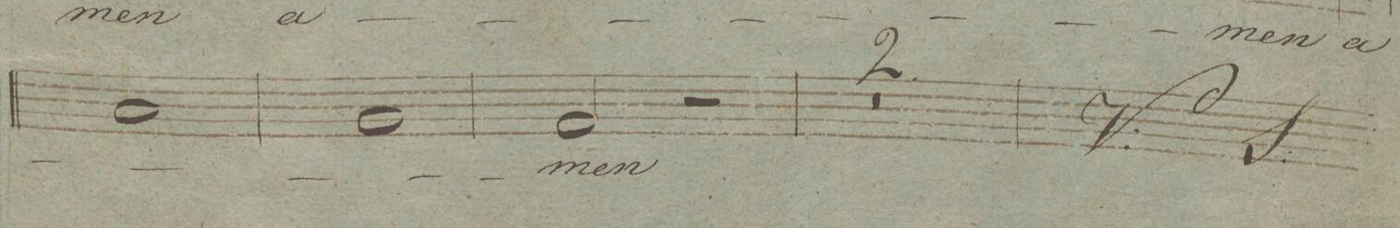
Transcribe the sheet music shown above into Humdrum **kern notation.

**kern	**text	**dynam
*I"Tenore.	*	*
*clefC4	*	*
*k[]	*	*
*met(c|)	*	*
*M2/2	*	*
1G/	.	.
=181	=181	=181
1F/	.	.
=182	=182	=182
2E/	-men	.
2r	.	.
=183	=183	=183
0r	.	.
=184	=184	=184
=185	=185	=185
*-	*-	*-
